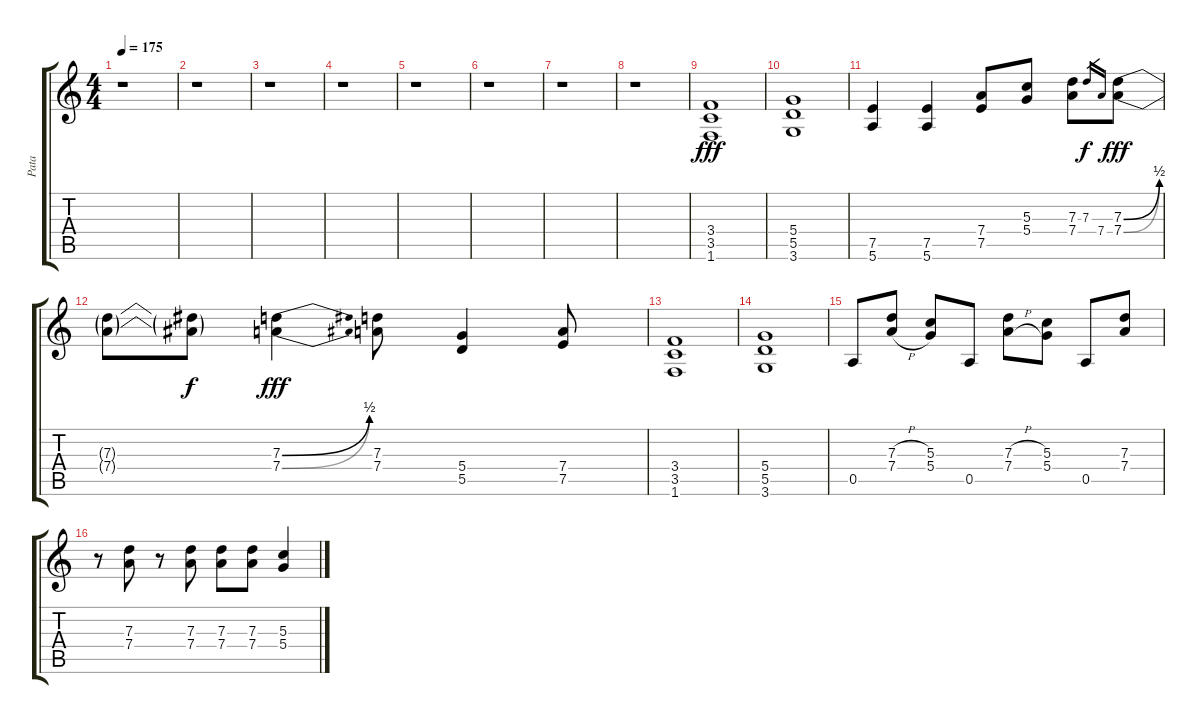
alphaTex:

\track ("Pata" "Pata") {instrument distortionguitar}
\staff {score tabs}
\tuning (E4 B3 G3 D3 A2 E2) {hide}
\ts (4 4)
\tempo 175
\clef g2
\ks c
r.1{dy fff instrument distortionguitar} |
r.1 |
r.1 |
r.1 |
r.1 |
r.1 |
r.1 |
r.1 |
(3.4 3.5 1.6).1{txt ""} |
(5.4 5.5 3.6).1 |
(7.5 5.6).4 (7.5 5.6).4 (7.4 7.5).8 (5.3 5.4).8 (7.3 7.4).8 7.3.16{gr dy f} 7.4.16{gr} (7.3{be (bend 0 0 60 2)} 7.4{be (bend 0 0 60 2)}).8{dy fff} |
(7.3{t} 7.4{t}).8 (7.3{t} 7.4{t}).8{dy f} (7.3{be (bend 0 0 60 2)} 7.4{be (bend 0 0 60 2)}).4{dy fff} (7.3 7.4).8 (5.4 5.5).4 (7.4 7.5).8 |
(3.4 3.5 1.6).1 |
(5.4 5.5 3.6).1 |
0.5.8 (7.3{h} 7.4{h}).8 (5.3 5.4).8 0.5.8 (7.3{h} 7.4{h}).8 (5.3 5.4).8 0.5.8 (7.3 7.4).8 |
r.8 (7.3 7.4).8 r.8 (7.3 7.4).8 (7.3 7.4).8 (7.3 7.4).8 (5.3 5.4).4
